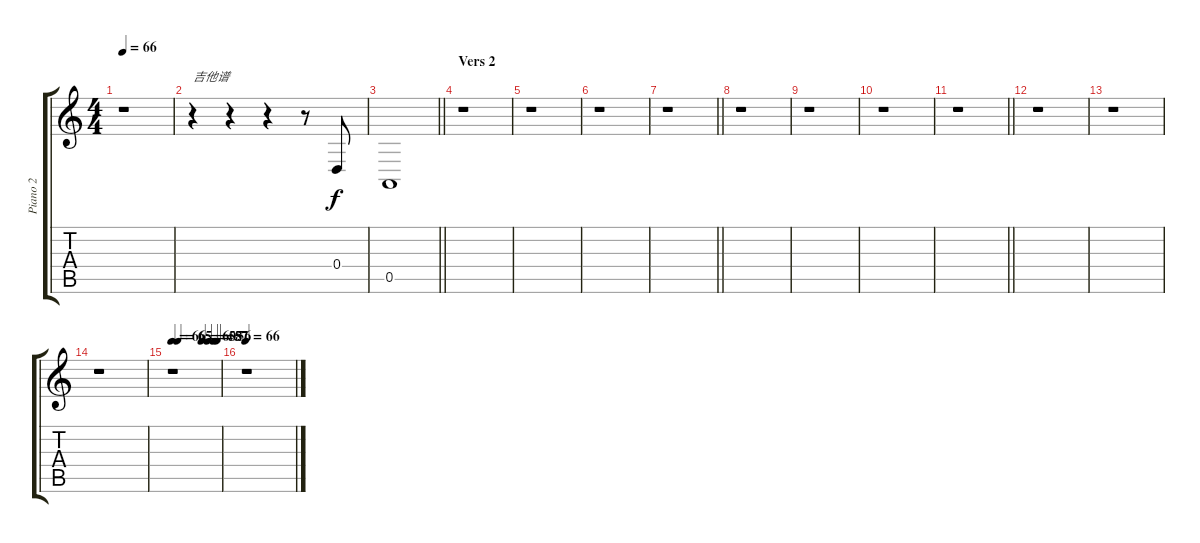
\track ("Piano 2" "Piano 2") {instrument acousticgrandpiano}
\staff {score tabs}
\tuning (E4 B3 G3 D3 A2 E2) {hide}
\ts (4 4)
\tempo 66
\clef g2
\ks c
r.1{dy f} |
r.4{txt "吉他谱"} r.4 r.4 r.8 0.4.8 |
\barLineRight lightlight
0.5.1 |
\section ("" "Vers 2")
r.1 |
r.1 |
r.1 |
\barLineRight lightlight
r.1 |
r.1 |
r.1 |
r.1 |
\barLineRight lightlight
r.1 |
r.1 |
r.1 |
r.1 |
\tempo 66
\tempo (65 0.125)
\tempo (60 0.625)
\tempo (58 0.75)
\tempo (57 0.875)
\tempo (56 0.9375)
r.1 |
\tempo 66
r.1
